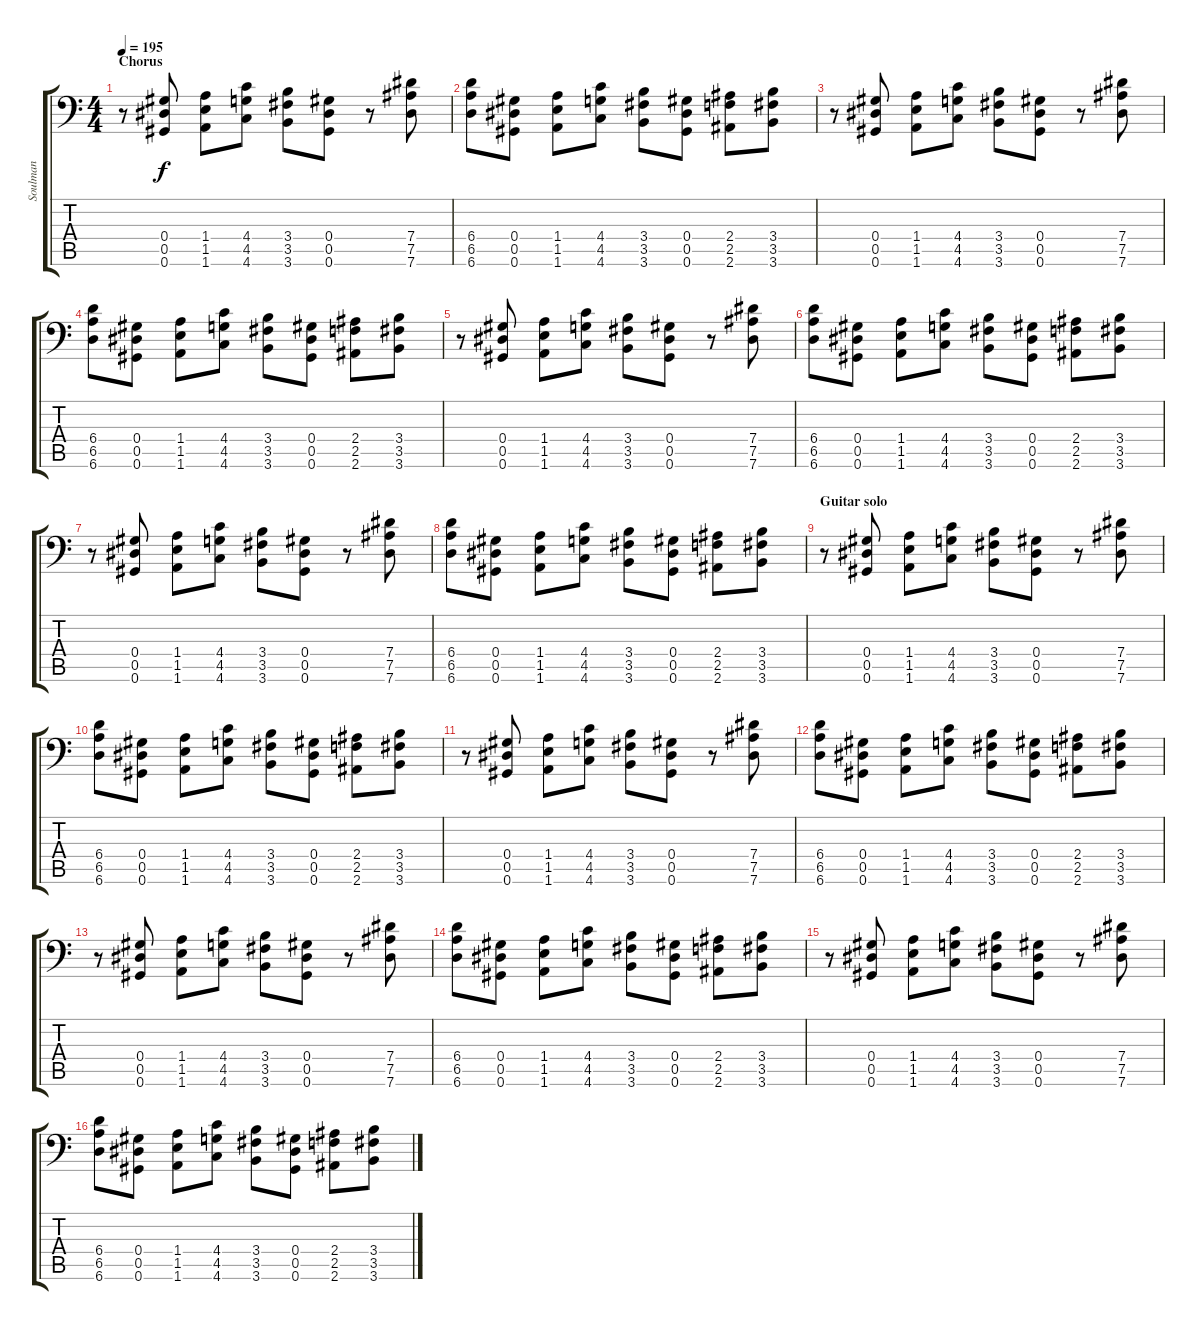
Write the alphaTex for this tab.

\track ("Soulman" "Soulman") {instrument distortionguitar}
\staff {score tabs}
\tuning (Bb3 F3 Db3 Ab2 Eb2 Ab1) {hide}
\ts (4 4)
\section ("" "Chorus")
\tempo 195
\clef f4
\ks c
r.8{dy f} (0.4 0.5 0.6).8 (1.4 1.5 1.6).8 (4.4 4.5 4.6).8 (3.4 3.5 3.6).8 (0.4 0.5 0.6).8 r.8 (7.4 7.5 7.6).8 |
(6.4 6.5 6.6).8 (0.4 0.5 0.6).8 (1.4 1.5 1.6).8 (4.4 4.5 4.6).8 (3.4 3.5 3.6).8 (0.4 0.5 0.6).8 (2.4 2.5 2.6).8 (3.4 3.5 3.6).8 |
r.8 (0.4 0.5 0.6).8 (1.4 1.5 1.6).8 (4.4 4.5 4.6).8 (3.4 3.5 3.6).8 (0.4 0.5 0.6).8 r.8 (7.4 7.5 7.6).8 |
(6.4 6.5 6.6).8 (0.4 0.5 0.6).8 (1.4 1.5 1.6).8 (4.4 4.5 4.6).8 (3.4 3.5 3.6).8 (0.4 0.5 0.6).8 (2.4 2.5 2.6).8 (3.4 3.5 3.6).8 |
r.8 (0.4 0.5 0.6).8 (1.4 1.5 1.6).8 (4.4 4.5 4.6).8 (3.4 3.5 3.6).8 (0.4 0.5 0.6).8 r.8 (7.4 7.5 7.6).8 |
(6.4 6.5 6.6).8 (0.4 0.5 0.6).8 (1.4 1.5 1.6).8 (4.4 4.5 4.6).8 (3.4 3.5 3.6).8 (0.4 0.5 0.6).8 (2.4 2.5 2.6).8 (3.4 3.5 3.6).8 |
r.8 (0.4 0.5 0.6).8 (1.4 1.5 1.6).8 (4.4 4.5 4.6).8 (3.4 3.5 3.6).8 (0.4 0.5 0.6).8 r.8 (7.4 7.5 7.6).8 |
(6.4 6.5 6.6).8 (0.4 0.5 0.6).8 (1.4 1.5 1.6).8 (4.4 4.5 4.6).8 (3.4 3.5 3.6).8 (0.4 0.5 0.6).8 (2.4 2.5 2.6).8 (3.4 3.5 3.6).8 |
\section ("" "Guitar solo")
r.8 (0.4 0.5 0.6).8 (1.4 1.5 1.6).8 (4.4 4.5 4.6).8 (3.4 3.5 3.6).8 (0.4 0.5 0.6).8 r.8 (7.4 7.5 7.6).8 |
(6.4 6.5 6.6).8 (0.4 0.5 0.6).8 (1.4 1.5 1.6).8 (4.4 4.5 4.6).8 (3.4 3.5 3.6).8 (0.4 0.5 0.6).8 (2.4 2.5 2.6).8 (3.4 3.5 3.6).8 |
r.8 (0.4 0.5 0.6).8 (1.4 1.5 1.6).8 (4.4 4.5 4.6).8 (3.4 3.5 3.6).8 (0.4 0.5 0.6).8 r.8 (7.4 7.5 7.6).8 |
(6.4 6.5 6.6).8 (0.4 0.5 0.6).8 (1.4 1.5 1.6).8 (4.4 4.5 4.6).8 (3.4 3.5 3.6).8 (0.4 0.5 0.6).8 (2.4 2.5 2.6).8 (3.4 3.5 3.6).8 |
r.8 (0.4 0.5 0.6).8 (1.4 1.5 1.6).8 (4.4 4.5 4.6).8 (3.4 3.5 3.6).8 (0.4 0.5 0.6).8 r.8 (7.4 7.5 7.6).8 |
(6.4 6.5 6.6).8 (0.4 0.5 0.6).8 (1.4 1.5 1.6).8 (4.4 4.5 4.6).8 (3.4 3.5 3.6).8 (0.4 0.5 0.6).8 (2.4 2.5 2.6).8 (3.4 3.5 3.6).8 |
r.8 (0.4 0.5 0.6).8 (1.4 1.5 1.6).8 (4.4 4.5 4.6).8 (3.4 3.5 3.6).8 (0.4 0.5 0.6).8 r.8 (7.4 7.5 7.6).8 |
(6.4 6.5 6.6).8 (0.4 0.5 0.6).8 (1.4 1.5 1.6).8 (4.4 4.5 4.6).8 (3.4 3.5 3.6).8 (0.4 0.5 0.6).8 (2.4 2.5 2.6).8 (3.4 3.5 3.6).8
